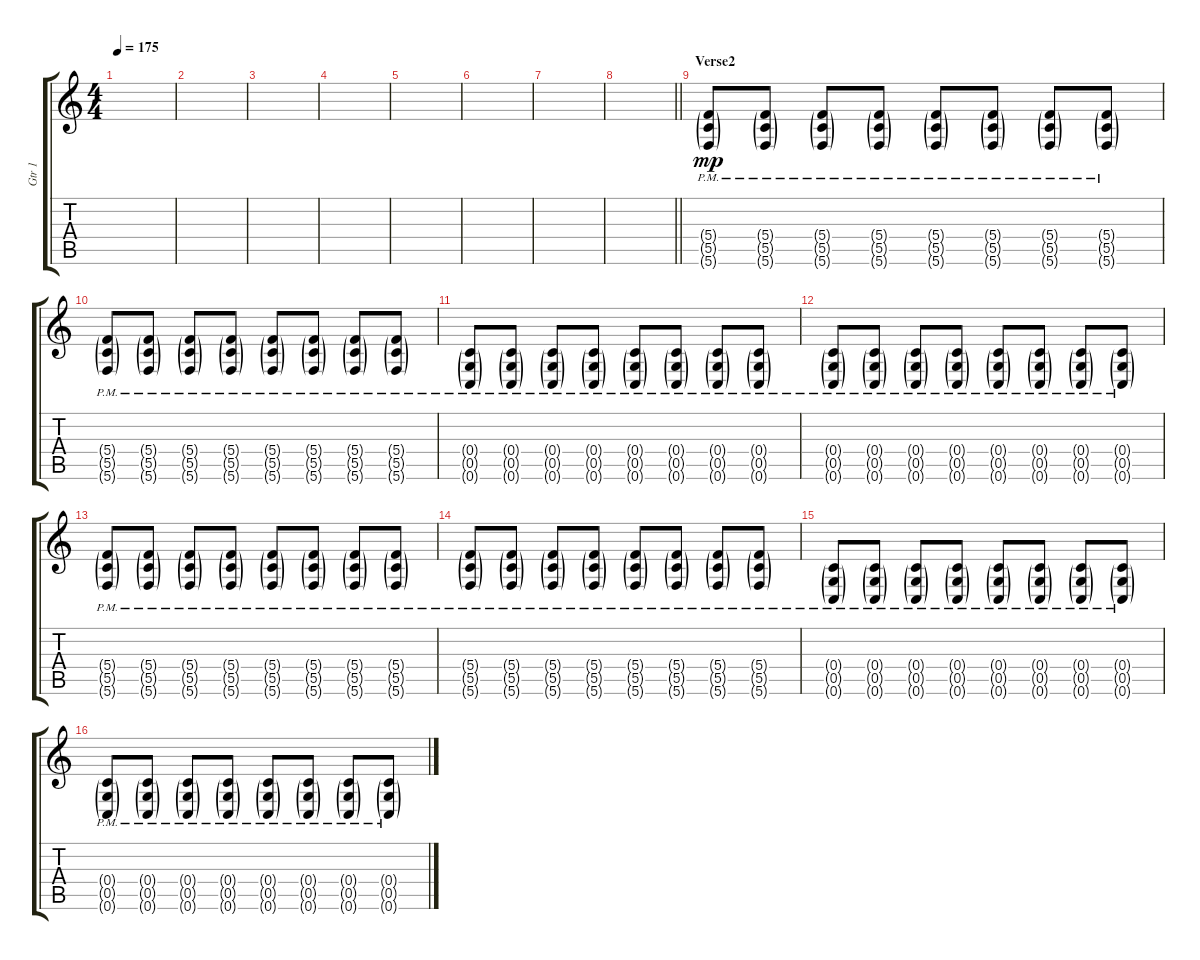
\track ("Gtr 1" "Gtr 1") {instrument overdrivenguitar}
\staff {score tabs}
\tuning (D4 A3 F3 C3 G2 C2) {hide}
\ts (4 4)
\tempo 175
\clef g2
\ks c
|
|
|
|
|
|
|
\barLineRight lightlight
|
\section ("" "Verse2")
(5.4{g pm} 5.5{g pm} 5.6{g pm}).8{dy mp volume 9 instrument distortionguitar} (5.4{g pm} 5.5{g pm} 5.6{g pm}).8 (5.4{g pm} 5.5{g pm} 5.6{g pm}).8 (5.4{g pm} 5.5{g pm} 5.6{g pm}).8 (5.4{g pm} 5.5{g pm} 5.6{g pm}).8 (5.4{g pm} 5.5{g pm} 5.6{g pm}).8 (5.4{g pm} 5.5{g pm} 5.6{g pm}).8 (5.4{g pm} 5.5{g pm} 5.6{g pm}).8 |
(5.4{g pm} 5.5{g pm} 5.6{g pm}).8 (5.4{g pm} 5.5{g pm} 5.6{g pm}).8 (5.4{g pm} 5.5{g pm} 5.6{g pm}).8 (5.4{g pm} 5.5{g pm} 5.6{g pm}).8 (5.4{g pm} 5.5{g pm} 5.6{g pm}).8 (5.4{g pm} 5.5{g pm} 5.6{g pm}).8 (5.4{g pm} 5.5{g pm} 5.6{g pm}).8 (5.4{g pm} 5.5{g pm} 5.6{g pm}).8 |
(0.4{g pm} 0.5{g pm} 0.6{g pm}).8 (0.4{g pm} 0.5{g pm} 0.6{g pm}).8 (0.4{g pm} 0.5{g pm} 0.6{g pm}).8 (0.4{g pm} 0.5{g pm} 0.6{g pm}).8 (0.4{g pm} 0.5{g pm} 0.6{g pm}).8 (0.4{g pm} 0.5{g pm} 0.6{g pm}).8 (0.4{g pm} 0.5{g pm} 0.6{g pm}).8 (0.4{g pm} 0.5{g pm} 0.6{g pm}).8 |
(0.4{g pm} 0.5{g pm} 0.6{g pm}).8 (0.4{g pm} 0.5{g pm} 0.6{g pm}).8 (0.4{g pm} 0.5{g pm} 0.6{g pm}).8 (0.4{g pm} 0.5{g pm} 0.6{g pm}).8 (0.4{g pm} 0.5{g pm} 0.6{g pm}).8 (0.4{g pm} 0.5{g pm} 0.6{g pm}).8 (0.4{g pm} 0.5{g pm} 0.6{g pm}).8 (0.4{g pm} 0.5{g pm} 0.6{g pm}).8 |
(5.4{g pm} 5.5{g pm} 5.6{g pm}).8 (5.4{g pm} 5.5{g pm} 5.6{g pm}).8 (5.4{g pm} 5.5{g pm} 5.6{g pm}).8 (5.4{g pm} 5.5{g pm} 5.6{g pm}).8 (5.4{g pm} 5.5{g pm} 5.6{g pm}).8 (5.4{g pm} 5.5{g pm} 5.6{g pm}).8 (5.4{g pm} 5.5{g pm} 5.6{g pm}).8 (5.4{g pm} 5.5{g pm} 5.6{g pm}).8 |
(5.4{g pm} 5.5{g pm} 5.6{g pm}).8 (5.4{g pm} 5.5{g pm} 5.6{g pm}).8 (5.4{g pm} 5.5{g pm} 5.6{g pm}).8 (5.4{g pm} 5.5{g pm} 5.6{g pm}).8 (5.4{g pm} 5.5{g pm} 5.6{g pm}).8 (5.4{g pm} 5.5{g pm} 5.6{g pm}).8 (5.4{g pm} 5.5{g pm} 5.6{g pm}).8 (5.4{g pm} 5.5{g pm} 5.6{g pm}).8 |
(0.4{g pm} 0.5{g pm} 0.6{g pm}).8 (0.4{g pm} 0.5{g pm} 0.6{g pm}).8 (0.4{g pm} 0.5{g pm} 0.6{g pm}).8 (0.4{g pm} 0.5{g pm} 0.6{g pm}).8 (0.4{g pm} 0.5{g pm} 0.6{g pm}).8 (0.4{g pm} 0.5{g pm} 0.6{g pm}).8 (0.4{g pm} 0.5{g pm} 0.6{g pm}).8 (0.4{g pm} 0.5{g pm} 0.6{g pm}).8 |
(0.4{g pm} 0.5{g pm} 0.6{g pm}).8 (0.4{g pm} 0.5{g pm} 0.6{g pm}).8 (0.4{g pm} 0.5{g pm} 0.6{g pm}).8 (0.4{g pm} 0.5{g pm} 0.6{g pm}).8 (0.4{g pm} 0.5{g pm} 0.6{g pm}).8 (0.4{g pm} 0.5{g pm} 0.6{g pm}).8 (0.4{g pm} 0.5{g pm} 0.6{g pm}).8 (0.4{g pm} 0.5{g pm} 0.6{g pm}).8
